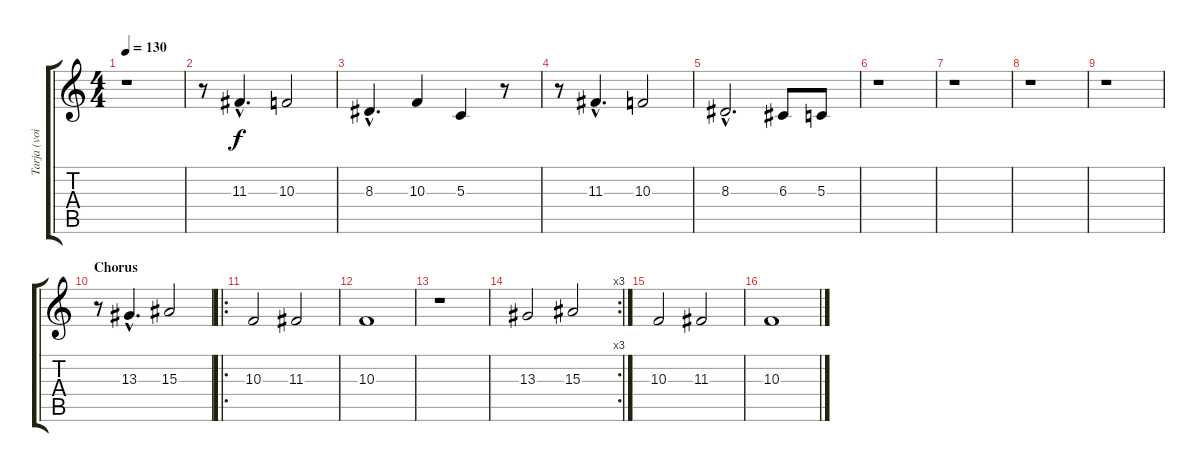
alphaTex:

\track ("Tarja (voice 1)" "Tarja (voi") {instrument trumpet}
\staff {score tabs}
\tuning (E4 B3 G3 D3 A2 E2) {hide}
\ts (4 4)
\tempo 130
\clef g2
\ks c
r.1{dy f} |
r.8 11.3{hac}.4{d} 10.3.2 |
8.3{hac}.4{d} 10.3.4 5.3.4 r.8 |
r.8 11.3{hac}.4{d} 10.3.2 |
8.3{hac}.2{d} 6.3.8 5.3.8 |
r.1 |
r.1 |
r.1 |
r.1 |
\section ("" "Chorus")
r.8 13.3{hac}.4{d} 15.3.2 |
\ro
10.3.2 11.3.2 |
10.3.1 |
r.1 |
\rc 3
13.3.2 15.3.2 |
10.3.2 11.3.2 |
10.3.1
